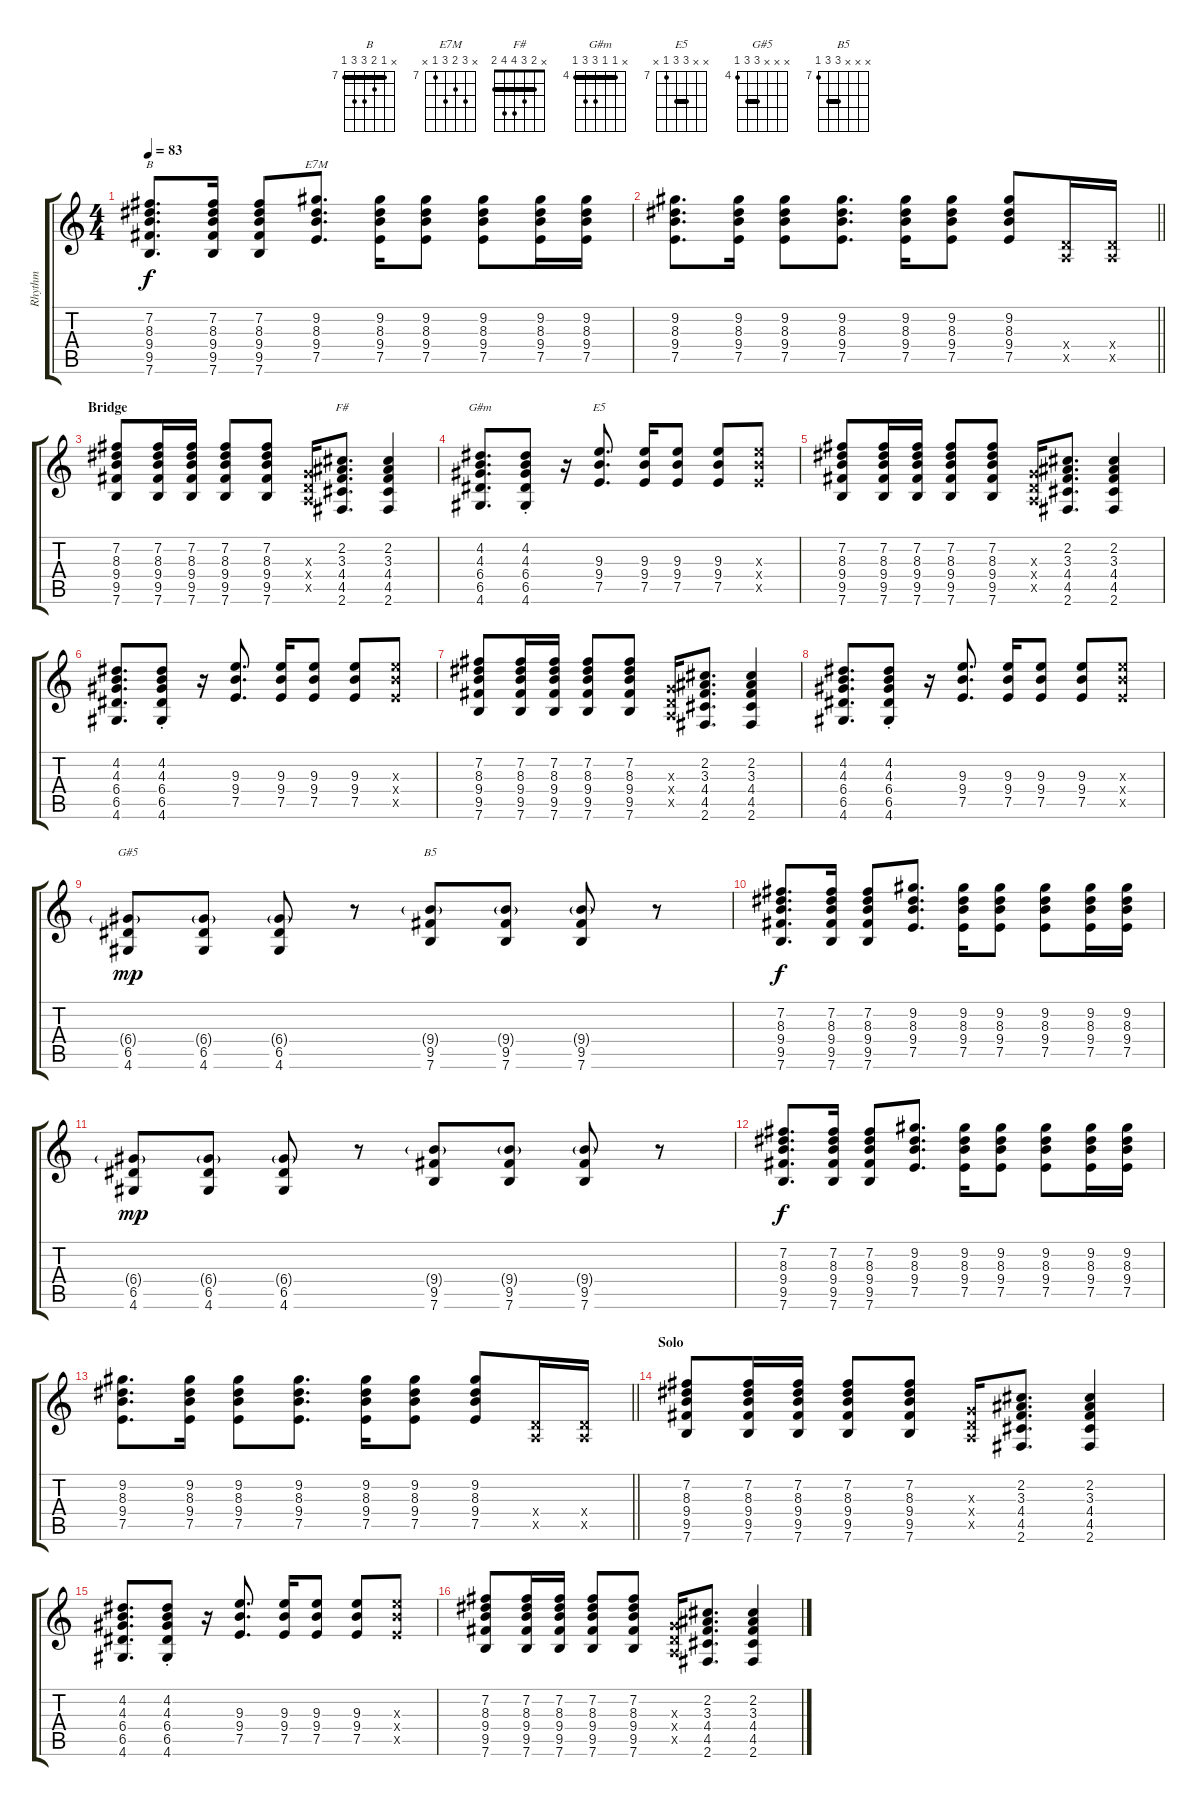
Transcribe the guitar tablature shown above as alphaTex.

\track ("Rhythm" "Rhythm") {instrument electricguitarjazz}
\staff {score tabs}
\tuning (E4 B3 G3 D3 A2 E2) {hide}
\chord ("B" x 7 8 9 9 7) {firstfret 7 barre 7}
\chord ("E7M" x 9 8 9 7 x) {firstfret 7}
\chord ("F#" x 2 3 4 4 2) {barre 2}
\chord ("G#m" x 4 4 6 6 4) {firstfret 4 barre 4}
\chord ("E5" x x 9 9 7 x) {firstfret 7 barre 9}
\chord ("G#5" x x x 6 6 4) {firstfret 4 barre 6}
\chord ("B5" x x x 9 9 7) {firstfret 7 barre 9}
\ts (4 4)
\tempo 83
\clef g2
\ks c
(7.2 8.3 9.4 9.5 7.6).8{d ch "B" dy f} (7.2 8.3 9.4 9.5 7.6).16 (7.2 8.3 9.4 9.5 7.6).8 (9.2 8.3 9.4 7.5).8{d ch "E7M"} (9.2 8.3 9.4 7.5).16 (9.2 8.3 9.4 7.5).8 (9.2 8.3 9.4 7.5).8 (9.2 8.3 9.4 7.5).16 (9.2 8.3 9.4 7.5).16 |
\barLineRight lightlight
(9.2 8.3 9.4 7.5).8{d} (9.2 8.3 9.4 7.5).16 (9.2 8.3 9.4 7.5).8 (9.2 8.3 9.4 7.5).8{d} (9.2 8.3 9.4 7.5).16 (9.2 8.3 9.4 7.5).8 (9.2 8.3 9.4 7.5).8 (0.4{x} 0.5{x}).16 (0.4{x} 0.5{x}).16 |
\section ("" "Bridge")
(7.2 8.3 9.4 9.5 7.6).8 (7.2 8.3 9.4 9.5 7.6).16 (7.2 8.3 9.4 9.5 7.6).16 (7.2 8.3 9.4 9.5 7.6).8 (7.2 8.3 9.4 9.5 7.6).8 (0.3{x} 0.4{x} 0.5{x}).16 (2.2 3.3 4.4 4.5 2.6).8{d ch "F#"} (2.2 3.3 4.4 4.5 2.6).4 |
(4.2 4.3 6.4 6.5 4.6).8{d ch "G#m"} (4.2{st} 4.3{st} 6.4{st} 6.5{st} 4.6{st}).8 r.16 (9.3 9.4 7.5).8{d ch "E5"} (9.3 9.4 7.5).16 (9.3 9.4 7.5).8 (9.3 9.4 7.5).8 (9.3{x} 9.4{x} 7.5{x}).8 |
(7.2 8.3 9.4 9.5 7.6).8 (7.2 8.3 9.4 9.5 7.6).16 (7.2 8.3 9.4 9.5 7.6).16 (7.2 8.3 9.4 9.5 7.6).8 (7.2 8.3 9.4 9.5 7.6).8 (0.3{x} 0.4{x} 0.5{x}).16 (2.2 3.3 4.4 4.5 2.6).8{d} (2.2 3.3 4.4 4.5 2.6).4 |
(4.2 4.3 6.4 6.5 4.6).8{d} (4.2{st} 4.3{st} 6.4{st} 6.5{st} 4.6{st}).8 r.16 (9.3 9.4 7.5).8{d} (9.3 9.4 7.5).16 (9.3 9.4 7.5).8 (9.3 9.4 7.5).8 (9.3{x} 9.4{x} 7.5{x}).8 |
(7.2 8.3 9.4 9.5 7.6).8 (7.2 8.3 9.4 9.5 7.6).16 (7.2 8.3 9.4 9.5 7.6).16 (7.2 8.3 9.4 9.5 7.6).8 (7.2 8.3 9.4 9.5 7.6).8 (0.3{x} 0.4{x} 0.5{x}).16 (2.2 3.3 4.4 4.5 2.6).8{d} (2.2 3.3 4.4 4.5 2.6).4 |
(4.2 4.3 6.4 6.5 4.6).8{d} (4.2{st} 4.3{st} 6.4{st} 6.5{st} 4.6{st}).8 r.16 (9.3 9.4 7.5).8{d} (9.3 9.4 7.5).16 (9.3 9.4 7.5).8 (9.3 9.4 7.5).8 (9.3{x} 9.4{x} 7.5{x}).8 |
(6.4{g} 6.5 4.6).8{ch "G#5" dy mp} (6.4{g} 6.5 4.6).8 (6.4{g} 6.5 4.6).8 r.8 (9.4{g} 9.5 7.6).8{ch "B5"} (9.4{g} 9.5 7.6).8 (9.4{g} 9.5 7.6).8 r.8 |
(7.2 8.3 9.4 9.5 7.6).8{d dy f} (7.2 8.3 9.4 9.5 7.6).16 (7.2 8.3 9.4 9.5 7.6).8 (9.2 8.3 9.4 7.5).8{d} (9.2 8.3 9.4 7.5).16 (9.2 8.3 9.4 7.5).8 (9.2 8.3 9.4 7.5).8 (9.2 8.3 9.4 7.5).16 (9.2 8.3 9.4 7.5).16 |
(6.4{g} 6.5 4.6).8{dy mp} (6.4{g} 6.5 4.6).8 (6.4{g} 6.5 4.6).8 r.8 (9.4{g} 9.5 7.6).8 (9.4{g} 9.5 7.6).8 (9.4{g} 9.5 7.6).8 r.8 |
(7.2 8.3 9.4 9.5 7.6).8{d dy f} (7.2 8.3 9.4 9.5 7.6).16 (7.2 8.3 9.4 9.5 7.6).8 (9.2 8.3 9.4 7.5).8{d} (9.2 8.3 9.4 7.5).16 (9.2 8.3 9.4 7.5).8 (9.2 8.3 9.4 7.5).8 (9.2 8.3 9.4 7.5).16 (9.2 8.3 9.4 7.5).16 |
\barLineRight lightlight
(9.2 8.3 9.4 7.5).8{d} (9.2 8.3 9.4 7.5).16 (9.2 8.3 9.4 7.5).8 (9.2 8.3 9.4 7.5).8{d} (9.2 8.3 9.4 7.5).16 (9.2 8.3 9.4 7.5).8 (9.2 8.3 9.4 7.5).8 (0.4{x} 0.5{x}).16 (0.4{x} 0.5{x}).16 |
\section ("" "Solo")
(7.2 8.3 9.4 9.5 7.6).8 (7.2 8.3 9.4 9.5 7.6).16 (7.2 8.3 9.4 9.5 7.6).16 (7.2 8.3 9.4 9.5 7.6).8 (7.2 8.3 9.4 9.5 7.6).8 (0.3{x} 0.4{x} 0.5{x}).16 (2.2 3.3 4.4 4.5 2.6).8{d} (2.2 3.3 4.4 4.5 2.6).4 |
(4.2 4.3 6.4 6.5 4.6).8{d} (4.2{st} 4.3{st} 6.4{st} 6.5{st} 4.6{st}).8 r.16 (9.3 9.4 7.5).8{d} (9.3 9.4 7.5).16 (9.3 9.4 7.5).8 (9.3 9.4 7.5).8 (9.3{x} 9.4{x} 7.5{x}).8 |
(7.2 8.3 9.4 9.5 7.6).8 (7.2 8.3 9.4 9.5 7.6).16 (7.2 8.3 9.4 9.5 7.6).16 (7.2 8.3 9.4 9.5 7.6).8 (7.2 8.3 9.4 9.5 7.6).8 (0.3{x} 0.4{x} 0.5{x}).16 (2.2 3.3 4.4 4.5 2.6).8{d} (2.2 3.3 4.4 4.5 2.6).4
